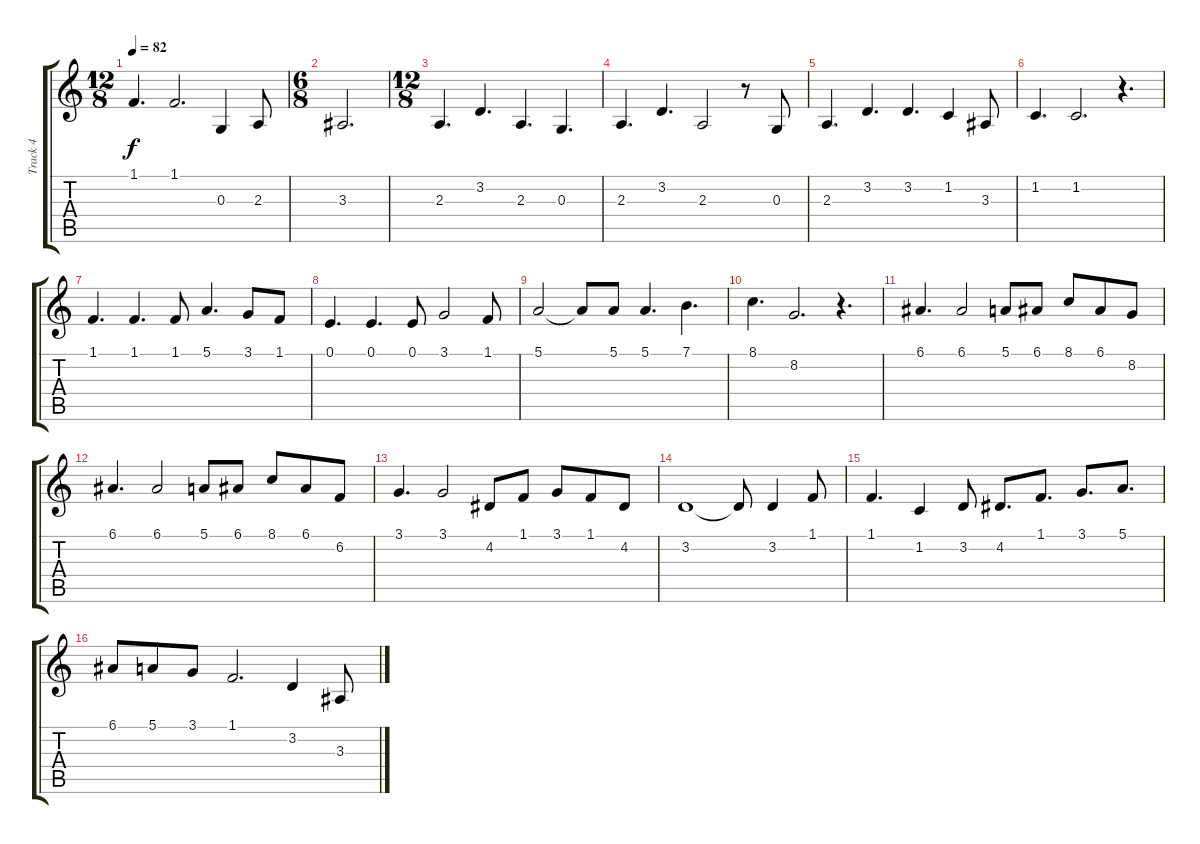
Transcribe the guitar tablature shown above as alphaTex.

\track ("Track 4" "Track 4") {instrument fx4atmosphere}
\staff {score tabs}
\tuning (E4 B3 G3 D3 A2 E2) {hide}
\ts (12 8)
\tempo 82
\clef g2
\ks c
1.1.4{d dy f} 1.1.2{d} 0.3.4 2.3.8 |
\ts (6 8)
3.3.2{d} |
\ts (12 8)
2.3.4{d} 3.2.4{d} 2.3.4{d} 0.3.4{d} |
2.3.4{d} 3.2.4{d} 2.3.2 r.8 0.3.8 |
2.3.4{d} 3.2.4{d} 3.2.4{d} 1.2.4 3.3.8 |
1.2.4{d} 1.2.2{d} r.4{d} |
1.1.4{d} 1.1.4{d} 1.1.8 5.1.4{d} 3.1.8 1.1.8 |
0.1.4{d} 0.1.4{d} 0.1.8 3.1.2 1.1.8 |
5.1.2 5.1{t}.8 5.1.8 5.1.4{d} 7.1.4{d} |
8.1.4{d} 8.2.2{d} r.4{d} |
6.1.4{d} 6.1.2 5.1.8 6.1.8 8.1.8 6.1.8 8.2.8 |
6.1.4{d} 6.1.2 5.1.8 6.1.8 8.1.8 6.1.8 6.2.8 |
3.1.4{d} 3.1.2 4.2.8 1.1.8 3.1.8 1.1.8 4.2.8 |
3.2.1 3.2{t}.8 3.2.4 1.1.8 |
1.1.4{d} 1.2.4 3.2.8 4.2.8{d} 1.1.8{d} 3.1.8{d} 5.1.8{d} |
6.1.8 5.1.8 3.1.8 1.1.2{d} 3.2.4 3.3.8
